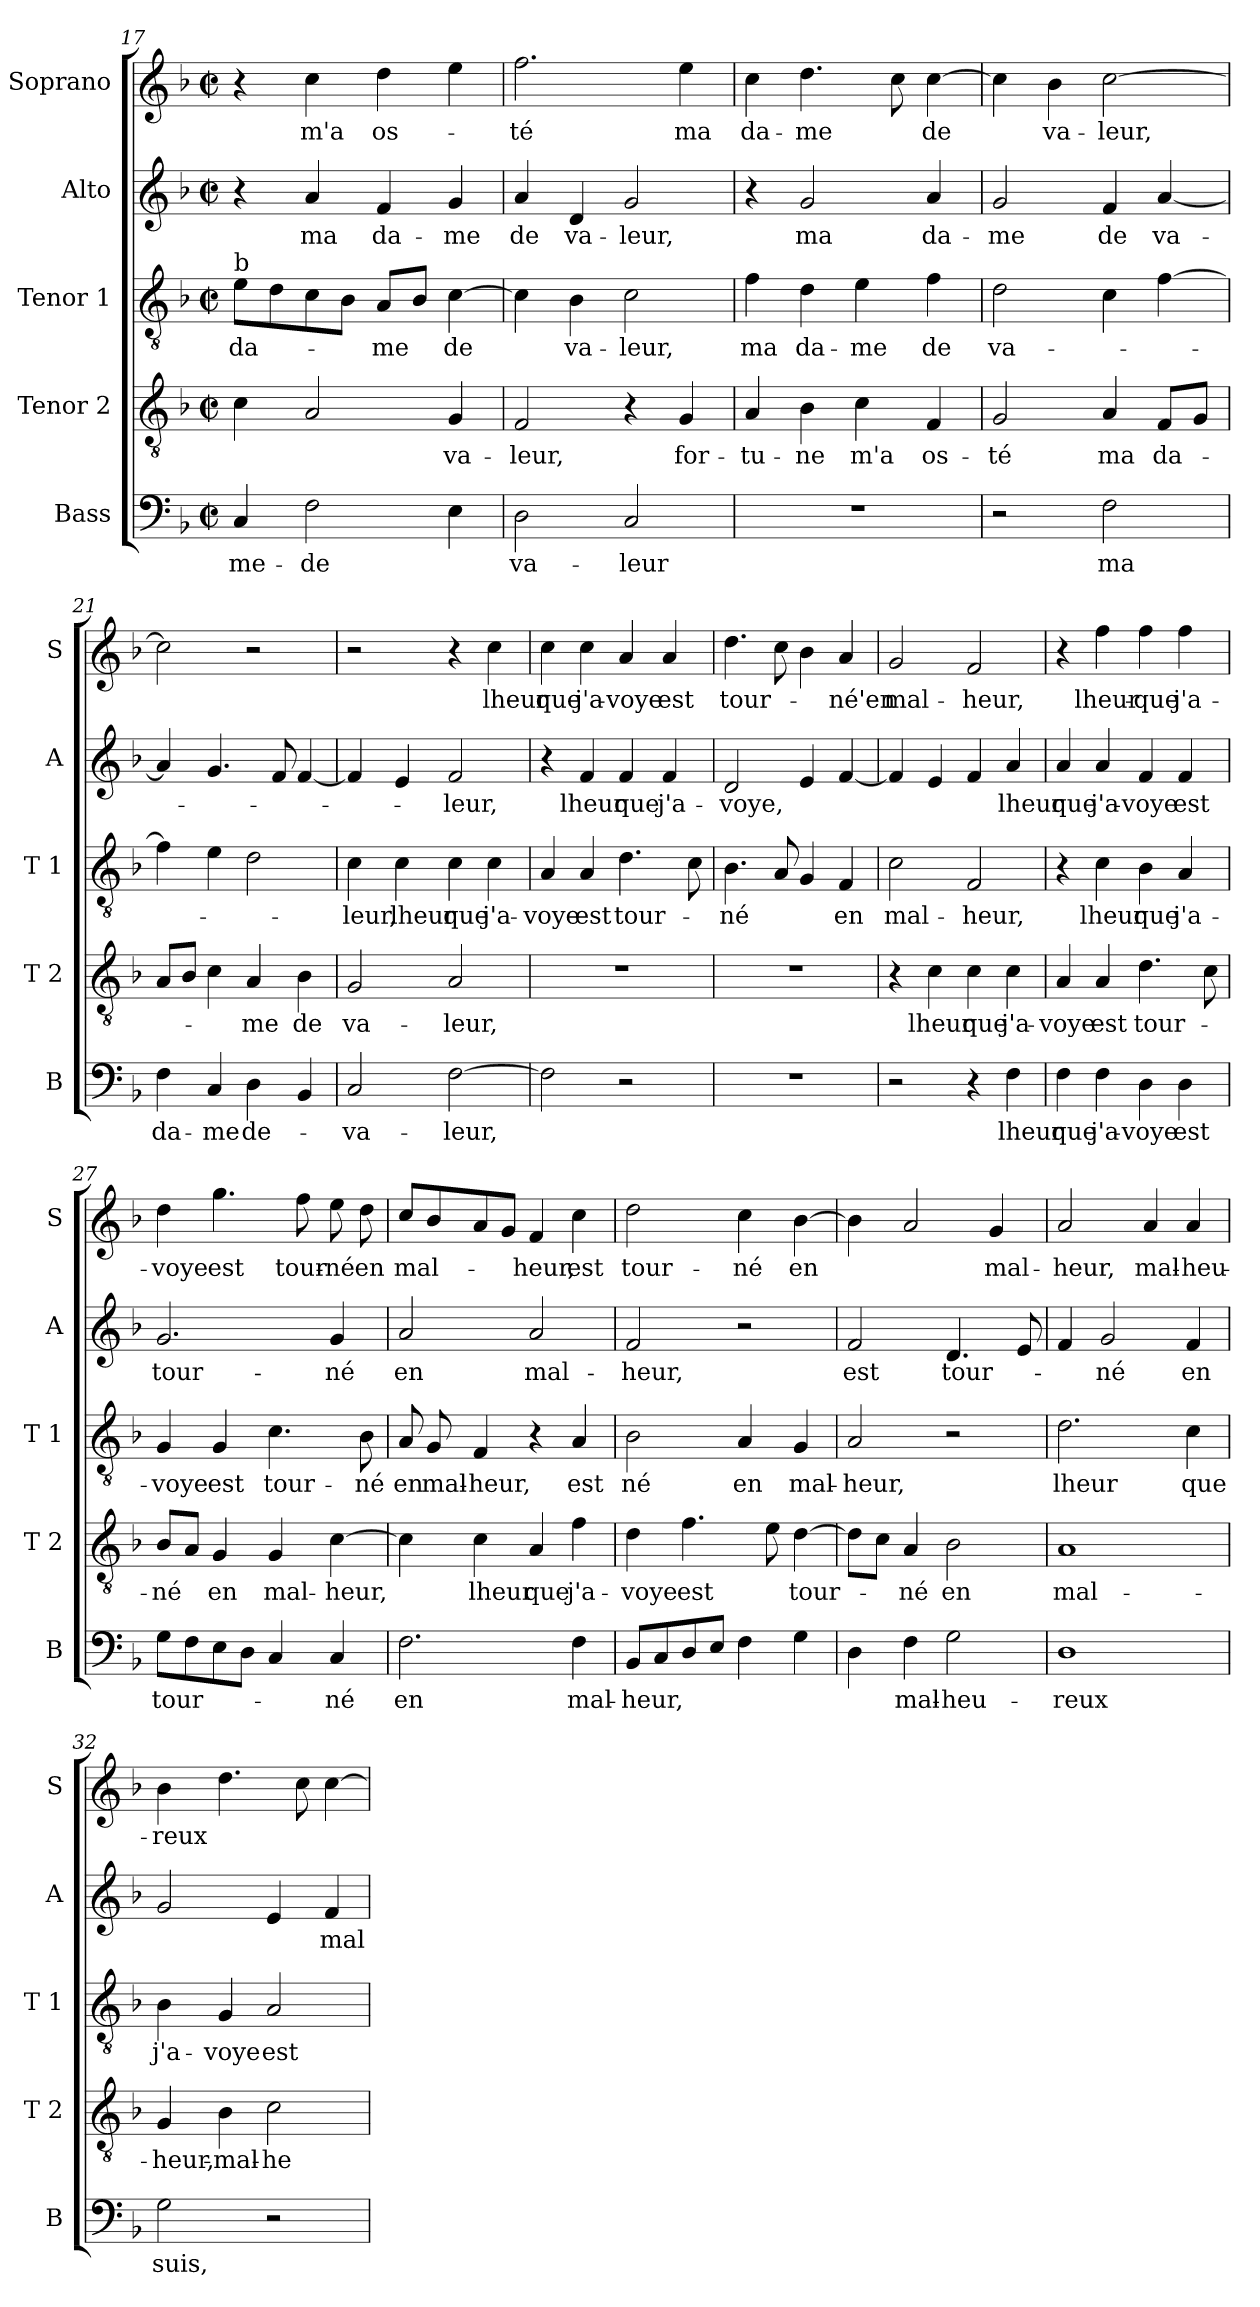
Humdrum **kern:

**kern	**text	**kern	**text	**kern	**text	**kern	**text	**kern	**text
*part5	*part5	*part4	*part4	*part3	*part3	*part2	*part2	*part1	*part1
*staff5	*staff5	*staff4	*staff4	*staff3	*staff3	*staff2	*staff2	*staff1	*staff1
*I"Bass	*	*I"Tenor 2	*	*I"Tenor 1	*	*I"Alto	*	*I"Soprano	*
*I'B	*	*I'T 2	*	*I'T 1	*	*I'A	*	*I'S	*
*clefF4	*	*clefGv2	*	*clefGv2	*	*clefG2	*	*clefG2	*
*k[b-]	*	*k[b-]	*	*k[b-]	*	*k[b-]	*	*k[b-]	*
*F:	*	*F:	*	*F:	*	*F:	*	*F:	*
*M2/2	*	*M2/2	*	*M2/2	*	*M2/2	*	*M2/2	*
*met(c|)	*	*met(c|)	*	*met(c|)	*	*met(c|)	*	*met(c|)	*
=17	=17	=17	=17	=17	=17	=17	=17	=17	=17
!	!	!	!	!LO:TX:a:t=b	!	!	!	!	!
4C/	-me-	4c\	.	8e\L	da-	4r	.	4r	.
.	.	.	.	8d\	.	.	.	.	.
2F\	-de	2A/	.	8c\	.	4a/	ma	4cc\	m'a
.	.	.	.	8B-\J	.	.	.	.	.
.	.	.	.	8A/L	-me	4f/	da-	4dd\	os-
.	.	.	.	8B-/J	.	.	.	.	.
4E\	.	4G/	va-	[4c\	de	4g/	-me	4ee\	.
!!LO:LB:g=z
=18	=18	=18	=18	=18	=18	=18	=18	=18	=18
2D\	va-	2F/	-leur,	4c\]	.	4a/	de	2.ff\	-té
.	.	.	.	4B-\	va-	4d/	va-	.	.
2C/	-leur	4r	.	2c\	-leur,	2g/	-leur,	.	.
.	.	4G/	for-	.	.	.	.	4ee\	ma
=19	=19	=19	=19	=19	=19	=19	=19	=19	=19
1r	.	4A/	-tu-	4f\	ma	4r	.	4cc\	da-
.	.	4B-\	-ne	4d\	da-	2g/	ma	4.dd\	-me
.	.	4c\	m'a	4e\	-me	.	.	.	.
.	.	.	.	.	.	.	.	8cc\	.
.	.	4F/	os-	4f\	de	4a/	da-	[4cc\	de
=20	=20	=20	=20	=20	=20	=20	=20	=20	=20
2r	.	2G/	-té	2d\	va-	2g/	-me	4cc\]	.
.	.	.	.	.	.	.	.	4b-\	va-
2F\	ma	4A/	ma	4c\	.	4f/	de	[2cc\	-leur,
.	.	8F/L	da-	[4f\	.	[4a/	va-	.	.
.	.	8G/J	.	.	.	.	.	.	.
=21	=21	=21	=21	=21	=21	=21	=21	=21	=21
4F\	da-	8A/L	.	4f\]	.	4a/]	.	2cc\]	.
.	.	8B-/J	.	.	.	.	.	.	.
4C/	-me	4c\	.	4e\	.	4.g/	.	.	.
4D\	de-	4A/	-me	2d\	.	.	.	2r	.
.	.	.	.	.	.	8f/	.	.	.
4BB-/	.	4B-\	de	.	.	[4f/	.	.	.
=22	=22	=22	=22	=22	=22	=22	=22	=22	=22
2C/	-va-	2G/	va-	4c\	-leur,	4f/]	.	2r	.
.	.	.	.	4c\	lheur	4e/	.	.	.
[2F\	-leur,	2A/	-leur,	4c\	que	2f/	-leur,	4r	.
.	.	.	.	4c\	j'a-	.	.	4cc\	lheur
=23	=23	=23	=23	=23	=23	=23	=23	=23	=23
2F\]	.	1r	.	4A/	-voye	4r	.	4cc\	que
.	.	.	.	4A/	est	4f/	lheur	4cc\	j'a-
2r	.	.	.	4.d\	tour-	4f/	que	4a/	-voye
.	.	.	.	.	.	4f/	j'a-	4a/	est
.	.	.	.	8c\	.	.	.	.	.
!!LO:LB:g=z
=24	=24	=24	=24	=24	=24	=24	=24	=24	=24
1r	.	1r	.	4.B-\	-né	2d/	-voye,	4.dd\	tour-
.	.	.	.	8A/	.	.	.	8cc\	.
.	.	.	.	4G/	.	4e/	.	4b-\	.
.	.	.	.	4F/	en	[4f/	.	4a/	-né'en
=25	=25	=25	=25	=25	=25	=25	=25	=25	=25
2r	.	4r	.	2c\	mal-	4f/]	.	2g/	mal-
.	.	4c\	lheur	.	.	4e/	.	.	.
4r	.	4c\	que	2F/	-heur,	4f/	.	2f/	-heur,
4F\	lheur	4c\	j'a-	.	.	4a/	lheur	.	.
=26	=26	=26	=26	=26	=26	=26	=26	=26	=26
4F\	que	4A/	-voye	4r	.	4a/	que	4r	.
4F\	j'a-	4A/	est	4c\	lheur	4a/	j'a-	4ff\	lheur-
4D\	-voye	4.d\	tour-	4B-\	que	4f/	-voye	4ff\	-que
4D\	est	.	.	4A/	j'a-	4f/	est	4ff\	j'a-
.	.	8c\	.	.	.	.	.	.	.
=27	=27	=27	=27	=27	=27	=27	=27	=27	=27
8G\L	tour-	8B-/L	-né	4G/	-voye	2.g/	tour-	4dd\	-voye
8F\	.	8A/J	.	.	.	.	.	.	.
8E\	.	4G/	en	4G/	est	.	.	4.gg\	est
8D\J	.	.	.	.	.	.	.	.	.
4C/	.	4G/	mal-	4.c\	tour-	.	.	.	.
.	.	.	.	.	.	.	.	8ff\	tour-
4C/	-né	[4c\	-heur,	.	.	4g/	-né	8ee\	-né
.	.	.	.	8B-\	-né	.	.	8dd\	en
=28	=28	=28	=28	=28	=28	=28	=28	=28	=28
2.F\	en	4c\]	.	8A/	en	2a/	en	8cc/L	mal-
.	.	.	.	8G/	mal-	.	.	8b-/	.
.	.	4c\	lheur	4F/	-heur,	.	.	8a/	.
.	.	.	.	.	.	.	.	8g/J	.
.	.	4A/	que	4r	.	2a/	mal-	4f/	-heur,
4F\	mal-	4f\	j'a-	4A/	est	.	.	4cc\	est
!!LO:PB:g=z
=29	=29	=29	=29	=29	=29	=29	=29	=29	=29
8BB-/L	-heur,	4d\	-voye	2B-\	né	2f/	-heur,	2dd\	tour-
8C/	.	.	.	.	.	.	.	.	.
8D/	.	4.f\	est	.	.	.	.	.	.
8E/J	.	.	.	.	.	.	.	.	.
4F\	.	.	.	4A/	en	2r	.	4cc\	-né
.	.	8e\	.	.	.	.	.	.	.
4G\	.	[4d\	tour-	4G/	mal-	.	.	[4b-\	en
=30	=30	=30	=30	=30	=30	=30	=30	=30	=30
4D\	.	8d\L]	.	2A/	-heur,	2f/	est	4b-\]	.
.	.	8c\J	.	.	.	.	.	.	.
4F\	mal-	4A/	-né	.	.	.	.	2a/	.
2G\	-heu-	2B-\	en	2r	.	4.d/	tour-	.	.
.	.	.	.	.	.	.	.	4g/	mal-
.	.	.	.	.	.	8e/	.	.	.
=31	=31	=31	=31	=31	=31	=31	=31	=31	=31
1D	-reux	1A	mal-	2.d\	lheur	4f/	.	2a/	-heur,
.	.	.	.	.	.	2g/	-né	.	.
.	.	.	.	.	.	.	.	4a/	mal-
.	.	.	.	4c\	que	4f/	en	4a/	-heu-
=32	=32	=32	=32	=32	=32	=32	=32	=32	=32
2G\	suis,	4G/	-heur,-	4B-\	j'a-	2g/	.	4b-\	-reux
.	.	4B-\	-mal-	4G/	-voye	.	.	4.dd\	.
2r	.	2c\	-he-	2A/	est	4e/	.	.	.
.	.	.	.	.	.	.	.	8cc\	.
.	.	.	.	.	.	4f/	mal-	[4cc\	.
=	=	=	=	=	=	=	=	=	=
*-	*-	*-	*-	*-	*-	*-	*-	*-	*-
